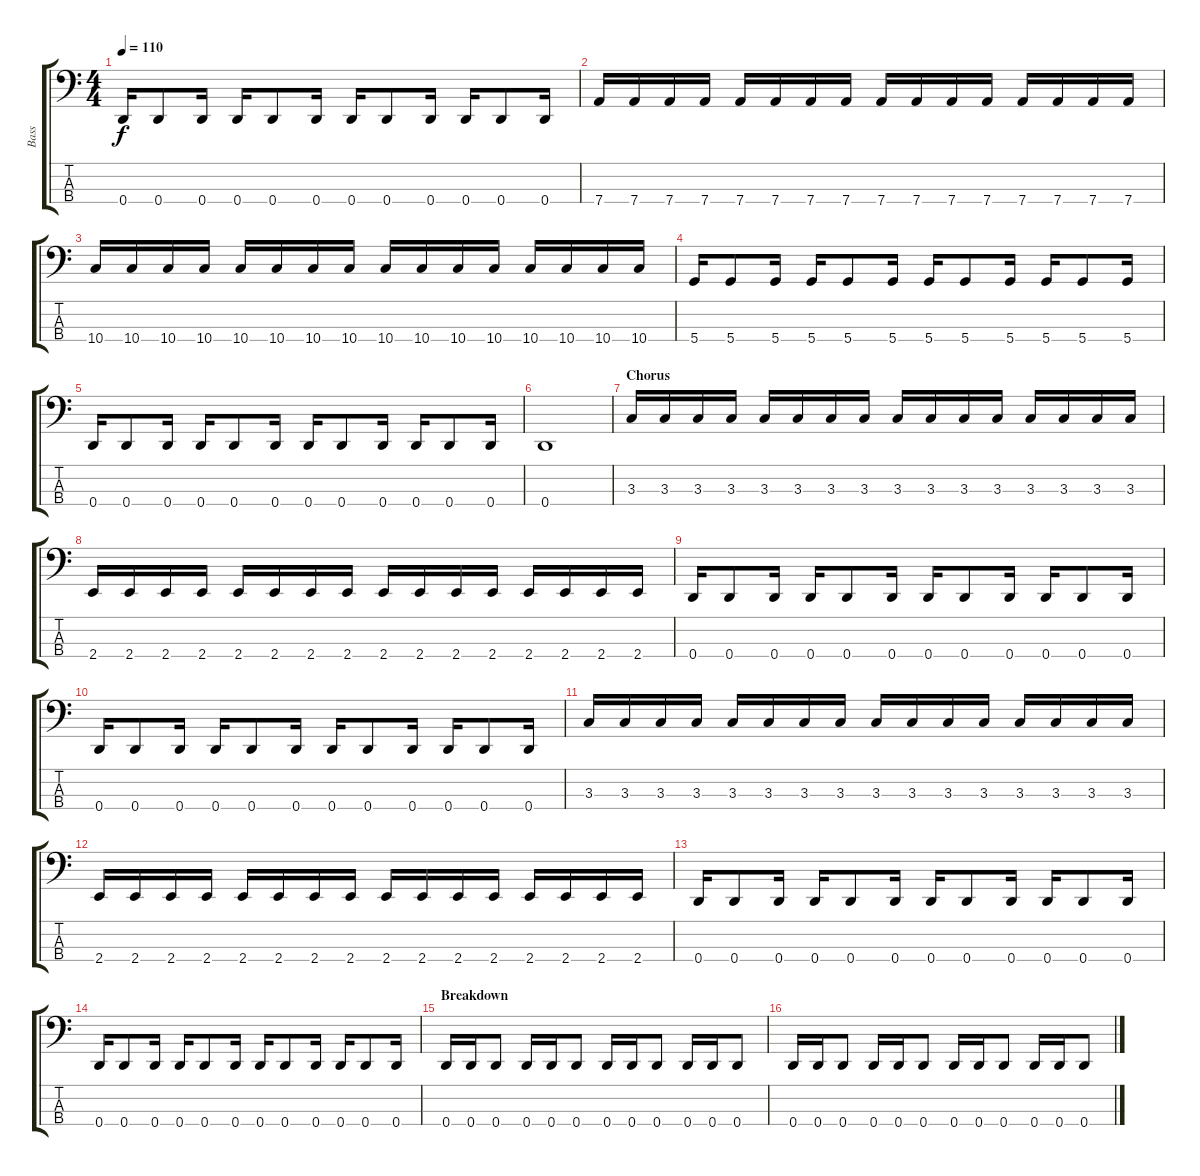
\track ("Bass" "Bass") {instrument electricbassfinger}
\staff {score tabs}
\tuning (G2 D2 A1 D1) {hide}
\ts (4 4)
\tempo 110
\clef f4
\ks c
0.4.16{dy f} 0.4.8 0.4.16 0.4.16 0.4.8 0.4.16 0.4.16 0.4.8 0.4.16 0.4.16 0.4.8 0.4.16 |
7.4.16 7.4.16 7.4.16 7.4.16 7.4.16 7.4.16 7.4.16 7.4.16 7.4.16 7.4.16 7.4.16 7.4.16 7.4.16 7.4.16 7.4.16 7.4.16 |
10.4.16 10.4.16 10.4.16 10.4.16 10.4.16 10.4.16 10.4.16 10.4.16 10.4.16 10.4.16 10.4.16 10.4.16 10.4.16 10.4.16 10.4.16 10.4.16 |
5.4.16 5.4.8 5.4.16 5.4.16 5.4.8 5.4.16 5.4.16 5.4.8 5.4.16 5.4.16 5.4.8 5.4.16 |
0.4.16 0.4.8 0.4.16 0.4.16 0.4.8 0.4.16 0.4.16 0.4.8 0.4.16 0.4.16 0.4.8 0.4.16 |
0.4.1 |
\section ("" "Chorus")
3.3.16 3.3.16 3.3.16 3.3.16 3.3.16 3.3.16 3.3.16 3.3.16 3.3.16 3.3.16 3.3.16 3.3.16 3.3.16 3.3.16 3.3.16 3.3.16 |
2.4.16 2.4.16 2.4.16 2.4.16 2.4.16 2.4.16 2.4.16 2.4.16 2.4.16 2.4.16 2.4.16 2.4.16 2.4.16 2.4.16 2.4.16 2.4.16 |
0.4.16 0.4.8 0.4.16 0.4.16 0.4.8 0.4.16 0.4.16 0.4.8 0.4.16 0.4.16 0.4.8 0.4.16 |
0.4.16 0.4.8 0.4.16 0.4.16 0.4.8 0.4.16 0.4.16 0.4.8 0.4.16 0.4.16 0.4.8 0.4.16 |
3.3.16 3.3.16 3.3.16 3.3.16 3.3.16 3.3.16 3.3.16 3.3.16 3.3.16 3.3.16 3.3.16 3.3.16 3.3.16 3.3.16 3.3.16 3.3.16 |
2.4.16 2.4.16 2.4.16 2.4.16 2.4.16 2.4.16 2.4.16 2.4.16 2.4.16 2.4.16 2.4.16 2.4.16 2.4.16 2.4.16 2.4.16 2.4.16 |
0.4.16 0.4.8 0.4.16 0.4.16 0.4.8 0.4.16 0.4.16 0.4.8 0.4.16 0.4.16 0.4.8 0.4.16 |
0.4.16 0.4.8 0.4.16 0.4.16 0.4.8 0.4.16 0.4.16 0.4.8 0.4.16 0.4.16 0.4.8 0.4.16 |
\section ("" "Breakdown")
0.4.16 0.4.16 0.4.8 0.4.16 0.4.16 0.4.8 0.4.16 0.4.16 0.4.8 0.4.16 0.4.16 0.4.8 |
0.4.16 0.4.16 0.4.8 0.4.16 0.4.16 0.4.8 0.4.16 0.4.16 0.4.8 0.4.16 0.4.16 0.4.8
